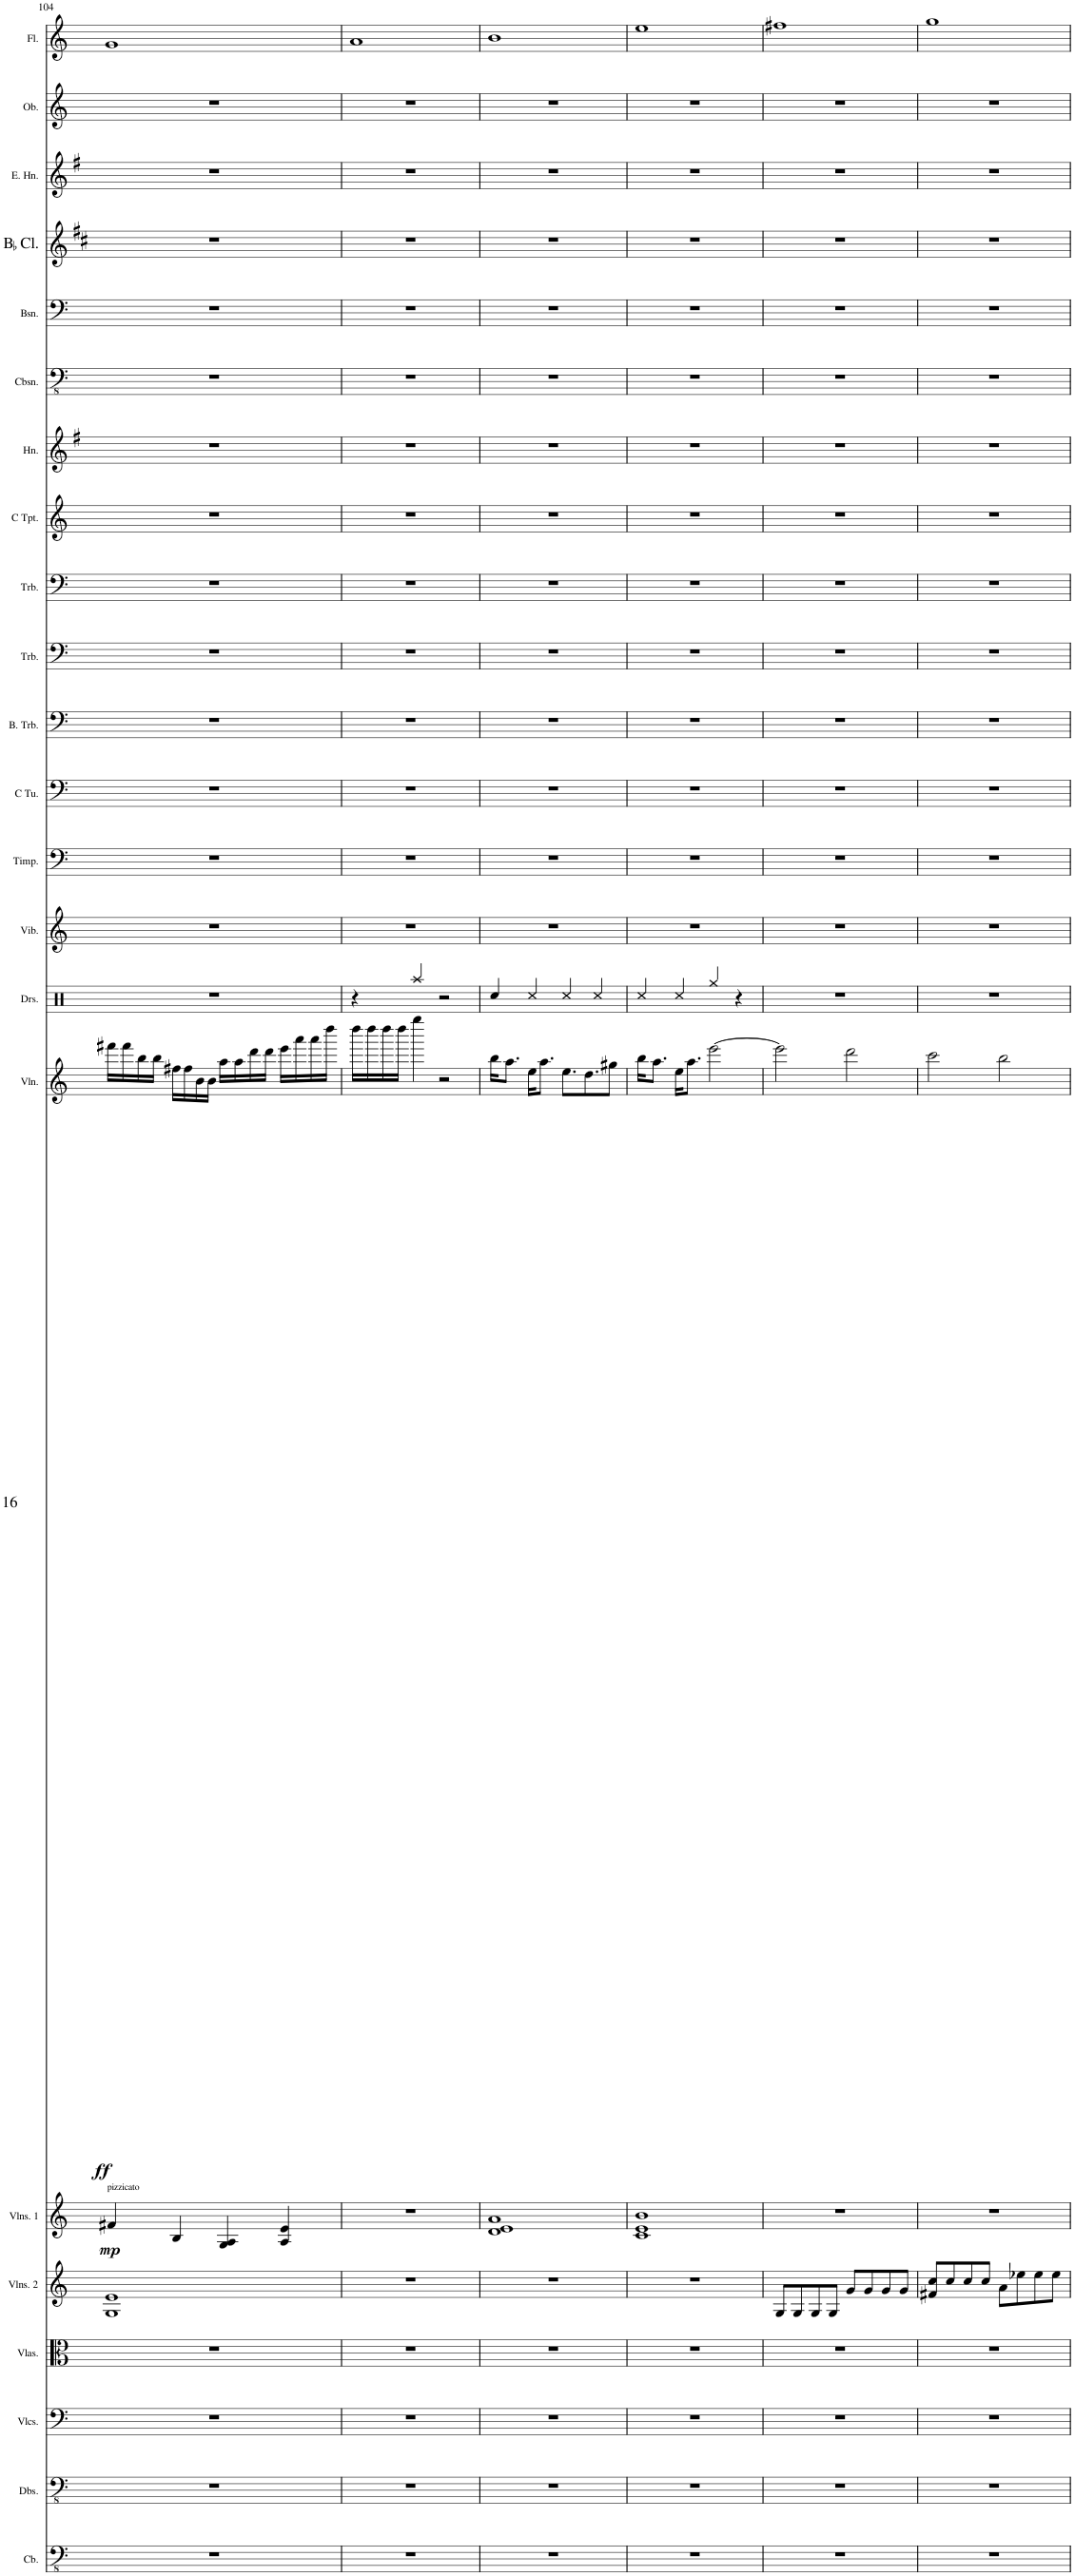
**kern	**kern	**kern	**kern	**kern	**kern	**dynam	**kern	**dynam	**kern	**kern	**kern	**kern	**kern	**kern	**kern	**kern	**kern	**kern	**kern	**kern	**kern	**kern	**kern
*part22	*part21	*part20	*part19	*part18	*part17	*part17	*part16	*part16	*part15	*part14	*part13	*part12	*part11	*part10	*part9	*part8	*part7	*part6	*part5	*part4	*part3	*part2	*part1
*staff22	*staff21	*staff20	*staff19	*staff18	*staff17	*staff17	*staff16	*staff16	*staff15	*staff14	*staff13	*staff12	*staff11	*staff10	*staff9	*staff8	*staff7	*staff6	*staff5	*staff4	*staff3	*staff2	*staff1
*I"Double Bass	*I"Double Basses	*I"Violoncellos	*I"Violas	*I"Violins 2	*I"Violins 1	*	*I"Violin	*	*I"Drumset	*I"Vibraphone	*I"Timpani	*I"C Tuba	*I"Bass Trombone	*I"Trombone	*I"Trombone	*I"C Trumpet	*I"Horn	*I"Contrabassoon	*I"Bassoon	*I"BaccidentalFlat Clarinet	*I"English Horn	*I"Oboe	*I"Flute
*	*I'Dbs.	*I'Vlcs.	*I'Vlas.	*I'Vlns. 2	*I'Vlns. 1	*	*I'Vln.	*	*I'Drs.	*I'Vib.	*I'Timp.	*I'C Tu.	*I'B. Trb.	*I'Trb.	*I'Trb.	*I'C Tpt.	*I'Hn.	*I'Cbsn.	*I'Bsn.	*I'BaccidentalFlat Cl.	*I'E. Hn.	*I'Ob.	*I'Fl.
!!LO:PB:g=z
*clefFv4	*clefFv4	*clefF4	*clefC3	*clefG2	*clefG2	*	*clefG2	*	*clefX	*clefG2	*clefF4	*clefF4	*clefF4	*clefF4	*clefF4	*clefG2	*clefG2	*clefFv4	*clefF4	*clefG2	*clefG2	*clefG2	*clefG2
*Trd7c12	*	*	*	*	*	*	*	*	*	*	*	*	*	*	*	*	*Trd4c7	*Trd7c12	*	*Trd1c2	*Trd4c7	*	*
*k[]	*k[]	*k[]	*k[]	*k[]	*k[]	*	*k[]	*	*k[]	*k[]	*k[]	*k[]	*k[]	*k[]	*k[]	*k[]	*k[f#]	*k[]	*k[]	*k[f#c#]	*k[f#]	*k[]	*k[]
*M4/4	*M4/4	*M4/4	*M4/4	*M4/4	*M4/4	*	*M5/4	*	*M4/4	*M4/4	*M4/4	*M4/4	*M4/4	*M4/4	*M4/4	*M4/4	*M4/4	*M4/4	*M4/4	*M4/4	*M4/4	*M4/4	*M4/4
*met(c)	*met(c)	*met(c)	*met(c)	*met(c)	*met(c)	*	*	*	*met(c)	*met(c)	*met(c)	*met(c)	*met(c)	*met(c)	*met(c)	*met(c)	*met(c)	*met(c)	*met(c)	*met(c)	*met(c)	*met(c)	*met(c)
=104	=104	=104	=104	=104	=104	=104	=104	=104	=104	=104	=104	=104	=104	=104	=104	=104	=104	=104	=104	=104	=104	=104	=104
!	!	!	!	!	!LO:TX:a:t=pizzicato	!	!	!	!	!	!	!	!	!	!	!	!	!	!	!	!	!	!
!	!	!	!	!	!	!LO:DY:b	!	!LO:DY:b	!	!	!	!	!	!	!	!	!	!	!	!	!	!	!
1r	1r	1r	1r	1G 1e	4f#X/	mp	16fff#X\LL	ff	1r	1r	1r	1r	1r	1r	1r	1r	1r	1r	1r	1r	1r	1r	1g
.	.	.	.	.	.	.	16fff#\	.	.	.	.	.	.	.	.	.	.	.	.	.	.	.	.
.	.	.	.	.	.	.	16bb\	.	.	.	.	.	.	.	.	.	.	.	.	.	.	.	.
.	.	.	.	.	.	.	16bb\JJ	.	.	.	.	.	.	.	.	.	.	.	.	.	.	.	.
.	.	.	.	.	4B/	.	16ff#X\LL	.	.	.	.	.	.	.	.	.	.	.	.	.	.	.	.
.	.	.	.	.	.	.	16ff#\	.	.	.	.	.	.	.	.	.	.	.	.	.	.	.	.
.	.	.	.	.	.	.	16b\	.	.	.	.	.	.	.	.	.	.	.	.	.	.	.	.
.	.	.	.	.	.	.	16b\JJ	.	.	.	.	.	.	.	.	.	.	.	.	.	.	.	.
.	.	.	.	.	4G/ 4A/	.	16aa\LL	.	.	.	.	.	.	.	.	.	.	.	.	.	.	.	.
.	.	.	.	.	.	.	16aa\	.	.	.	.	.	.	.	.	.	.	.	.	.	.	.	.
.	.	.	.	.	.	.	16ddd\	.	.	.	.	.	.	.	.	.	.	.	.	.	.	.	.
.	.	.	.	.	.	.	16ddd\JJ	.	.	.	.	.	.	.	.	.	.	.	.	.	.	.	.
.	.	.	.	.	4A/ 4e/	.	16eee\LL	.	.	.	.	.	.	.	.	.	.	.	.	.	.	.	.
.	.	.	.	.	.	.	16aaa\	.	.	.	.	.	.	.	.	.	.	.	.	.	.	.	.
.	.	.	.	.	.	.	16aaa\	.	.	.	.	.	.	.	.	.	.	.	.	.	.	.	.
.	.	.	.	.	.	.	16dddd\JJ	.	.	.	.	.	.	.	.	.	.	.	.	.	.	.	.
=105	=105	=105	=105	=105	=105	=105	=105	=105	=105	=105	=105	=105	=105	=105	=105	=105	=105	=105	=105	=105	=105	=105	=105
1r	1r	1r	1r	1r	1r	.	16dddd\LL	.	4r	1r	1r	1r	1r	1r	1r	1r	1r	1r	1r	1r	1r	1r	1a
.	.	.	.	.	.	.	16dddd\	.	.	.	.	.	.	.	.	.	.	.	.	.	.	.	.
.	.	.	.	.	.	.	16dddd\	.	.	.	.	.	.	.	.	.	.	.	.	.	.	.	.
.	.	.	.	.	.	.	16dddd\JJ	.	.	.	.	.	.	.	.	.	.	.	.	.	.	.	.
.	.	.	.	.	.	.	4gggg\	.	4Raa/	.	.	.	.	.	.	.	.	.	.	.	.	.	.
.	.	.	.	.	.	.	2r	.	2r	.	.	.	.	.	.	.	.	.	.	.	.	.	.
=106	=106	=106	=106	=106	=106	=106	=106	=106	=106	=106	=106	=106	=106	=106	=106	=106	=106	=106	=106	=106	=106	=106	=106
1r	1r	1r	1r	1r	1d 1e 1a	.	16bb\KL	.	4Rcc/	1r	1r	1r	1r	1r	1r	1r	1r	1r	1r	1r	1r	1r	1b
.	.	.	.	.	.	.	8.aa\J	.	.	.	.	.	.	.	.	.	.	.	.	.	.	.	.
.	.	.	.	.	.	.	16ee\KL	.	4Rcc/	.	.	.	.	.	.	.	.	.	.	.	.	.	.
.	.	.	.	.	.	.	8.aa\J	.	.	.	.	.	.	.	.	.	.	.	.	.	.	.	.
.	.	.	.	.	.	.	8.ee\L	.	4Rcc/	.	.	.	.	.	.	.	.	.	.	.	.	.	.
.	.	.	.	.	.	.	8.dd\	.	.	.	.	.	.	.	.	.	.	.	.	.	.	.	.
.	.	.	.	.	.	.	.	.	4Rcc/	.	.	.	.	.	.	.	.	.	.	.	.	.	.
.	.	.	.	.	.	.	8gg#X\J	.	.	.	.	.	.	.	.	.	.	.	.	.	.	.	.
=107	=107	=107	=107	=107	=107	=107	=107	=107	=107	=107	=107	=107	=107	=107	=107	=107	=107	=107	=107	=107	=107	=107	=107
1r	1r	1r	1r	1r	1c 1e 1b	.	16bb\KL	.	4Rcc/	1r	1r	1r	1r	1r	1r	1r	1r	1r	1r	1r	1r	1r	1ee
.	.	.	.	.	.	.	8.aa\J	.	.	.	.	.	.	.	.	.	.	.	.	.	.	.	.
.	.	.	.	.	.	.	16ee\KL	.	4Rcc/	.	.	.	.	.	.	.	.	.	.	.	.	.	.
.	.	.	.	.	.	.	8.aa\J	.	.	.	.	.	.	.	.	.	.	.	.	.	.	.	.
.	.	.	.	.	.	.	[2eee\	.	4Rgg/	.	.	.	.	.	.	.	.	.	.	.	.	.	.
.	.	.	.	.	.	.	.	.	4r	.	.	.	.	.	.	.	.	.	.	.	.	.	.
=108	=108	=108	=108	=108	=108	=108	=108	=108	=108	=108	=108	=108	=108	=108	=108	=108	=108	=108	=108	=108	=108	=108	=108
1r	1r	1r	1r	8G/L	1r	.	2eee\]	.	1r	1r	1r	1r	1r	1r	1r	1r	1r	1r	1r	1r	1r	1r	1ff#X
.	.	.	.	8G/	.	.	.	.	.	.	.	.	.	.	.	.	.	.	.	.	.	.	.
.	.	.	.	8G/	.	.	.	.	.	.	.	.	.	.	.	.	.	.	.	.	.	.	.
.	.	.	.	8G/J	.	.	.	.	.	.	.	.	.	.	.	.	.	.	.	.	.	.	.
.	.	.	.	8g/L	.	.	2ddd\	.	.	.	.	.	.	.	.	.	.	.	.	.	.	.	.
.	.	.	.	8g/	.	.	.	.	.	.	.	.	.	.	.	.	.	.	.	.	.	.	.
.	.	.	.	8g/	.	.	.	.	.	.	.	.	.	.	.	.	.	.	.	.	.	.	.
.	.	.	.	8g/J	.	.	.	.	.	.	.	.	.	.	.	.	.	.	.	.	.	.	.
=109	=109	=109	=109	=109	=109	=109	=109	=109	=109	=109	=109	=109	=109	=109	=109	=109	=109	=109	=109	=109	=109	=109	=109
1r	1r	1r	1r	8f#X/ 8cc/L	1r	.	2ccc\	.	1r	1r	1r	1r	1r	1r	1r	1r	1r	1r	1r	1r	1r	1r	1gg
.	.	.	.	8cc/	.	.	.	.	.	.	.	.	.	.	.	.	.	.	.	.	.	.	.
.	.	.	.	8cc/	.	.	.	.	.	.	.	.	.	.	.	.	.	.	.	.	.	.	.
.	.	.	.	8cc/J	.	.	.	.	.	.	.	.	.	.	.	.	.	.	.	.	.	.	.
.	.	.	.	8a\L	.	.	2bb\	.	.	.	.	.	.	.	.	.	.	.	.	.	.	.	.
.	.	.	.	8ee-X\	.	.	.	.	.	.	.	.	.	.	.	.	.	.	.	.	.	.	.
.	.	.	.	8ee-\	.	.	.	.	.	.	.	.	.	.	.	.	.	.	.	.	.	.	.
.	.	.	.	8ee-\J	.	.	.	.	.	.	.	.	.	.	.	.	.	.	.	.	.	.	.
=	=	=	=	=	=	=	=	=	=	=	=	=	=	=	=	=	=	=	=	=	=	=	=
*-	*-	*-	*-	*-	*-	*-	*-	*-	*-	*-	*-	*-	*-	*-	*-	*-	*-	*-	*-	*-	*-	*-	*-
